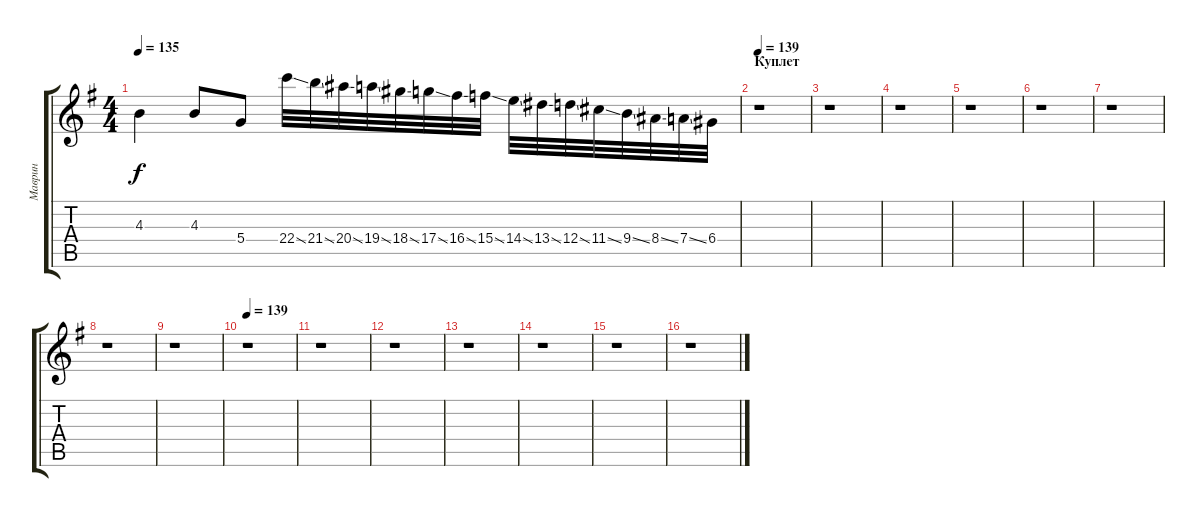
\track ("Маврин" "Маврин") {instrument distortionguitar}
\staff {score tabs}
\tuning (E4 B3 G3 D3 A2 E2) {hide}
\ts (4 4)
\tempo 135
\clef g2
\ks eminor
4.3.4{dy f} 4.3.8 5.4.8 22.4{ss}.32 21.4{ss}.32 20.4{ss}.32 19.4{ss}.32 18.4{ss}.32 17.4{ss}.32 16.4{ss}.32 15.4{ss}.32 14.4{ss}.32 13.4{ss}.32 12.4{ss}.32 11.4{ss}.32 9.4{ss}.32 8.4{ss}.32 7.4{ss}.32 6.4.32 |
\section ("" "Куплет")
\tempo 139
r.1 |
r.1 |
r.1 |
r.1 |
r.1 |
r.1 |
r.1 |
r.1 |
\tempo 139
r.1 |
r.1 |
r.1 |
r.1 |
r.1 |
r.1 |
r.1
